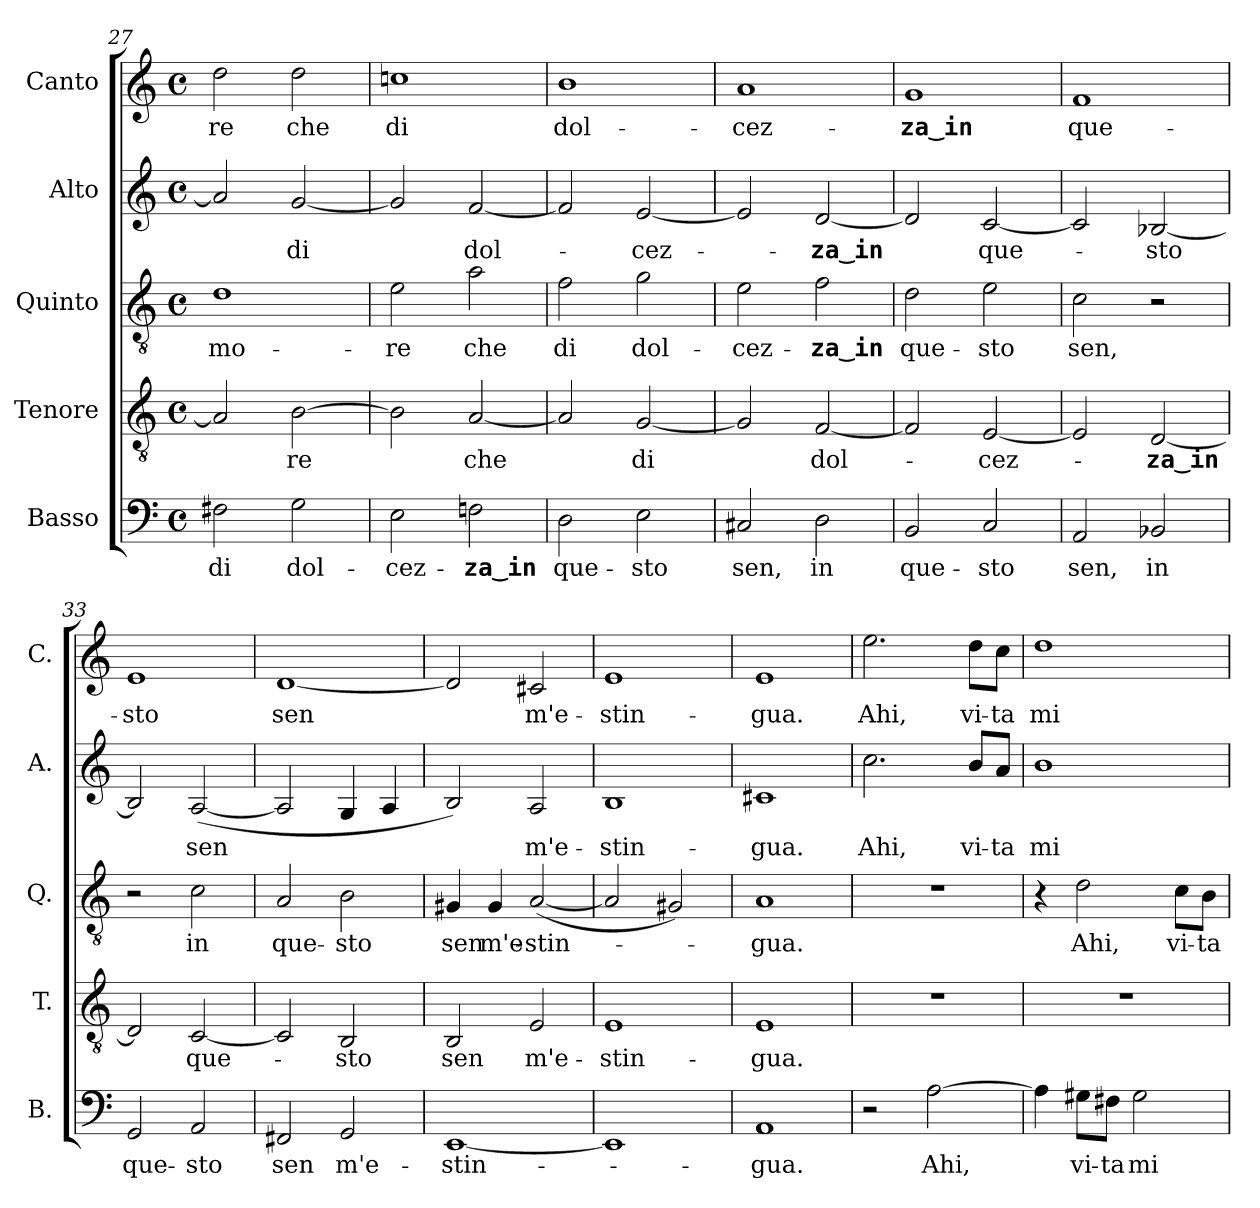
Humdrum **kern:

**kern	**text	**kern	**text	**kern	**text	**kern	**text	**kern	**text
*part5	*part5	*part4	*part4	*part3	*part3	*part2	*part2	*part1	*part1
*staff5	*staff5	*staff4	*staff4	*staff3	*staff3	*staff2	*staff2	*staff1	*staff1
*I"Basso	*	*I"Tenore	*	*I"Quinto	*	*I"Alto	*	*I"Canto	*
*I'B.	*	*I'T.	*	*I'Q.	*	*I'A.	*	*I'C.	*
*clefF4	*	*clefGv2	*	*clefGv2	*	*clefG2	*	*clefG2	*
*k[]	*	*k[]	*	*k[]	*	*k[]	*	*k[]	*
*M4/4	*	*M4/4	*	*M4/4	*	*M4/4	*	*M4/4	*
*met(c)	*	*met(c)	*	*met(c)	*	*met(c)	*	*met(c)	*
=27	=27	=27	=27	=27	=27	=27	=27	=27	=27
2F#X\	di	2A/]	.	1d	-mo-	2a/]	.	2dd\	-re
2G\	dol-	[2B\	-re	.	.	[2g/	di	2dd\	che
=28	=28	=28	=28	=28	=28	=28	=28	=28	=28
2E\	-cez-	2B\]	.	2e\	-re	2g/]	.	1ccn	di
2Fn\	za‿in	[2A/	che	2a\	che	[2f/	dol-	.	.
=29	=29	=29	=29	=29	=29	=29	=29	=29	=29
2D\	que-	2A/]	.	2f\	di	2f/]	.	1b	dol-
2E\	-sto	[2G/	di	2g\	dol-	[2e/	-cez-	.	.
=30	=30	=30	=30	=30	=30	=30	=30	=30	=30
2C#X/	sen,	2G/]	.	2e\	-cez-	2e/]	.	1a	-cez-
2D\	in	[2F/	dol-	2f\	za‿in	[2d/	za‿in	.	.
!!LO:PB:g=z
=31	=31	=31	=31	=31	=31	=31	=31	=31	=31
2BB/	que-	2F/]	.	2d\	que-	2d/]	.	1g	za‿in
2C/	-sto	[2E/	-cez-	2e\	-sto	[2c/	que-	.	.
=32	=32	=32	=32	=32	=32	=32	=32	=32	=32
2AA/	sen,	2E/]	.	2c\	sen,	2c/]	.	1f	que-
2BB-X/	in	[2D/	za‿in	2r	.	[2B-X/	-sto	.	.
=33	=33	=33	=33	=33	=33	=33	=33	=33	=33
2GG/	que-	2D/]	.	2r	.	2B-/]	.	1e	-sto
2AA/	-sto	[2C/	que-	2c\	in	(>[2A/	sen	.	.
=34	=34	=34	=34	=34	=34	=34	=34	=34	=34
2FF#X/	sen	2C/]	.	2A/	que-	2A/]	.	[1d	sen
2GG/	m'e-	2BB/	-sto	2B\	-sto	4G/	.	.	.
.	.	.	.	.	.	4A/	.	.	.
=35	=35	=35	=35	=35	=35	=35	=35	=35	=35
[1EE	-stin-	2BB/	sen	4G#X/	sen	2B/)	.	2d/]	.
.	.	.	.	4G#/	m'e-	.	.	.	.
.	.	2E/	m'e-	([2A/	-stin-	2A/	m'e-	2c#X/	m'e-
=36	=36	=36	=36	=36	=36	=36	=36	=36	=36
1EE]	.	1E	-stin-	2A/]	.	1B	-stin-	1e	-stin-
.	.	.	.	2G#X/)	.	.	.	.	.
=37	=37	=37	=37	=37	=37	=37	=37	=37	=37
1AA	-gua.	1E	-gua.	1A	-gua.	1c#X	-gua.	1e	-gua.
=38	=38	=38	=38	=38	=38	=38	=38	=38	=38
2r	.	1r	.	1r	.	2.cc\	Ahi,	2.ee\	Ahi,
[2A\	Ahi,	.	.	.	.	.	.	.	.
.	.	.	.	.	.	8b/L	vi-	8dd\L	vi-
.	.	.	.	.	.	8a/J	-ta	8cc\J	-ta
!!LO:LB:g=z
=39	=39	=39	=39	=39	=39	=39	=39	=39	=39
4A\]	.	1r	.	4r	.	1b	mi-	1dd	mi-
8G#X\L	vi-	.	.	2d\	Ahi,	.	.	.	.
8F#X\J	-ta	.	.	.	.	.	.	.	.
2G#\	mi-	.	.	.	.	.	.	.	.
.	.	.	.	8c\L	vi-	.	.	.	.
.	.	.	.	8B\J	-ta	.	.	.	.
=	=	=	=	=	=	=	=	=	=
*-	*-	*-	*-	*-	*-	*-	*-	*-	*-
